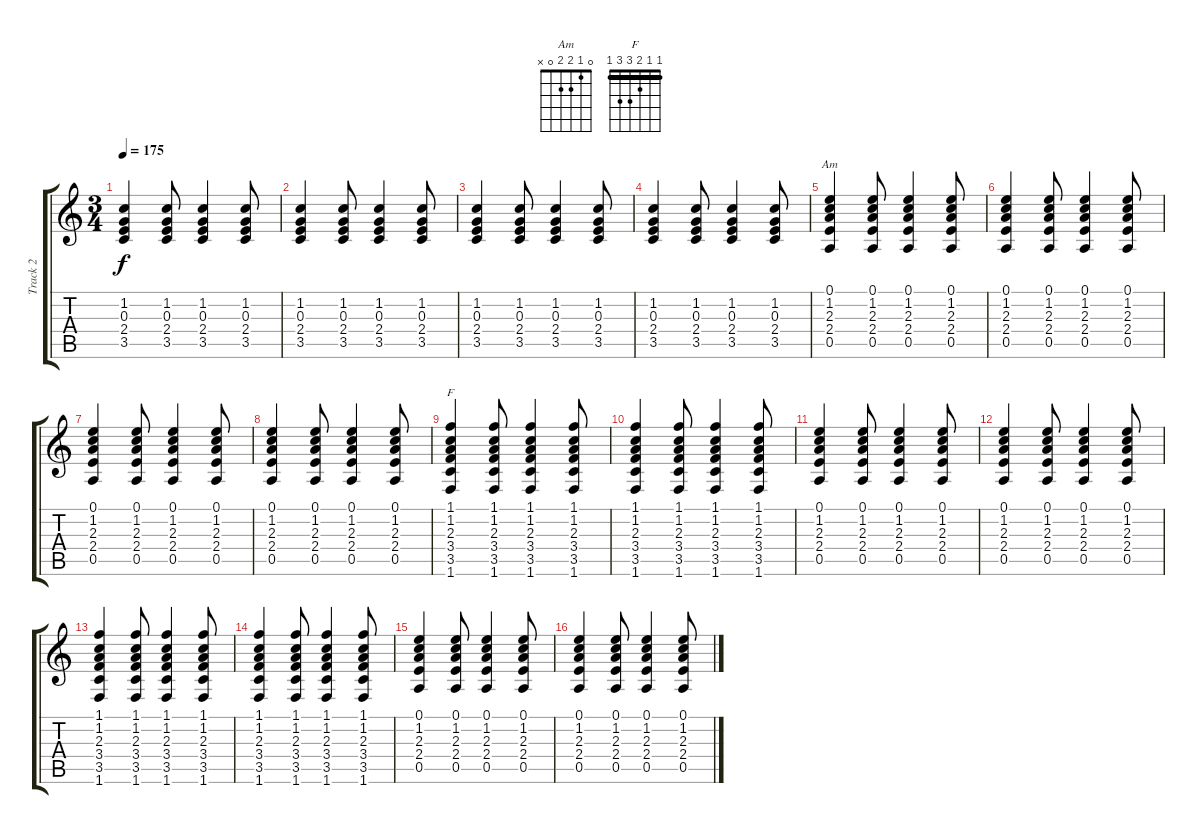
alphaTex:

\track ("Track 2" "Track 2") {instrument acousticguitarsteel}
\staff {score tabs}
\tuning (E4 B3 G3 D3 A2 E2) {hide}
\chord ("Am" 0 1 2 2 0 x)
\chord ("F" 1 1 2 3 3 1) {barre 1}
\ts (3 4)
\tempo 175
\clef g2
\ks c
(1.2 0.3 2.4 3.5).4{dy f} (1.2 0.3 2.4 3.5).8 (1.2 0.3 2.4 3.5).4 (1.2 0.3 2.4 3.5).8 |
(1.2 0.3 2.4 3.5).4 (1.2 0.3 2.4 3.5).8 (1.2 0.3 2.4 3.5).4 (1.2 0.3 2.4 3.5).8 |
(1.2 0.3 2.4 3.5).4 (1.2 0.3 2.4 3.5).8 (1.2 0.3 2.4 3.5).4 (1.2 0.3 2.4 3.5).8 |
(1.2 0.3 2.4 3.5).4 (1.2 0.3 2.4 3.5).8 (1.2 0.3 2.4 3.5).4 (1.2 0.3 2.4 3.5).8 |
(0.1 1.2 2.3 2.4 0.5).4{ch "Am"} (0.1 1.2 2.3 2.4 0.5).8 (0.1 1.2 2.3 2.4 0.5).4 (0.1 1.2 2.3 2.4 0.5).8 |
(0.1 1.2 2.3 2.4 0.5).4 (0.1 1.2 2.3 2.4 0.5).8 (0.1 1.2 2.3 2.4 0.5).4 (0.1 1.2 2.3 2.4 0.5).8 |
(0.1 1.2 2.3 2.4 0.5).4 (0.1 1.2 2.3 2.4 0.5).8 (0.1 1.2 2.3 2.4 0.5).4 (0.1 1.2 2.3 2.4 0.5).8 |
(0.1 1.2 2.3 2.4 0.5).4 (0.1 1.2 2.3 2.4 0.5).8 (0.1 1.2 2.3 2.4 0.5).4 (0.1 1.2 2.3 2.4 0.5).8 |
(1.1 1.2 2.3 3.4 3.5 1.6).4{ch "F"} (1.1 1.2 2.3 3.4 3.5 1.6).8 (1.1 1.2 2.3 3.4 3.5 1.6).4 (1.1 1.2 2.3 3.4 3.5 1.6).8 |
(1.1 1.2 2.3 3.4 3.5 1.6).4 (1.1 1.2 2.3 3.4 3.5 1.6).8 (1.1 1.2 2.3 3.4 3.5 1.6).4 (1.1 1.2 2.3 3.4 3.5 1.6).8 |
(0.1 1.2 2.3 2.4 0.5).4 (0.1 1.2 2.3 2.4 0.5).8 (0.1 1.2 2.3 2.4 0.5).4 (0.1 1.2 2.3 2.4 0.5).8 |
(0.1 1.2 2.3 2.4 0.5).4 (0.1 1.2 2.3 2.4 0.5).8 (0.1 1.2 2.3 2.4 0.5).4 (0.1 1.2 2.3 2.4 0.5).8 |
(1.1 1.2 2.3 3.4 3.5 1.6).4 (1.1 1.2 2.3 3.4 3.5 1.6).8 (1.1 1.2 2.3 3.4 3.5 1.6).4 (1.1 1.2 2.3 3.4 3.5 1.6).8 |
(1.1 1.2 2.3 3.4 3.5 1.6).4 (1.1 1.2 2.3 3.4 3.5 1.6).8 (1.1 1.2 2.3 3.4 3.5 1.6).4 (1.1 1.2 2.3 3.4 3.5 1.6).8 |
(0.1 1.2 2.3 2.4 0.5).4 (0.1 1.2 2.3 2.4 0.5).8 (0.1 1.2 2.3 2.4 0.5).4 (0.1 1.2 2.3 2.4 0.5).8 |
(0.1 1.2 2.3 2.4 0.5).4 (0.1 1.2 2.3 2.4 0.5).8 (0.1 1.2 2.3 2.4 0.5).4 (0.1 1.2 2.3 2.4 0.5).8
